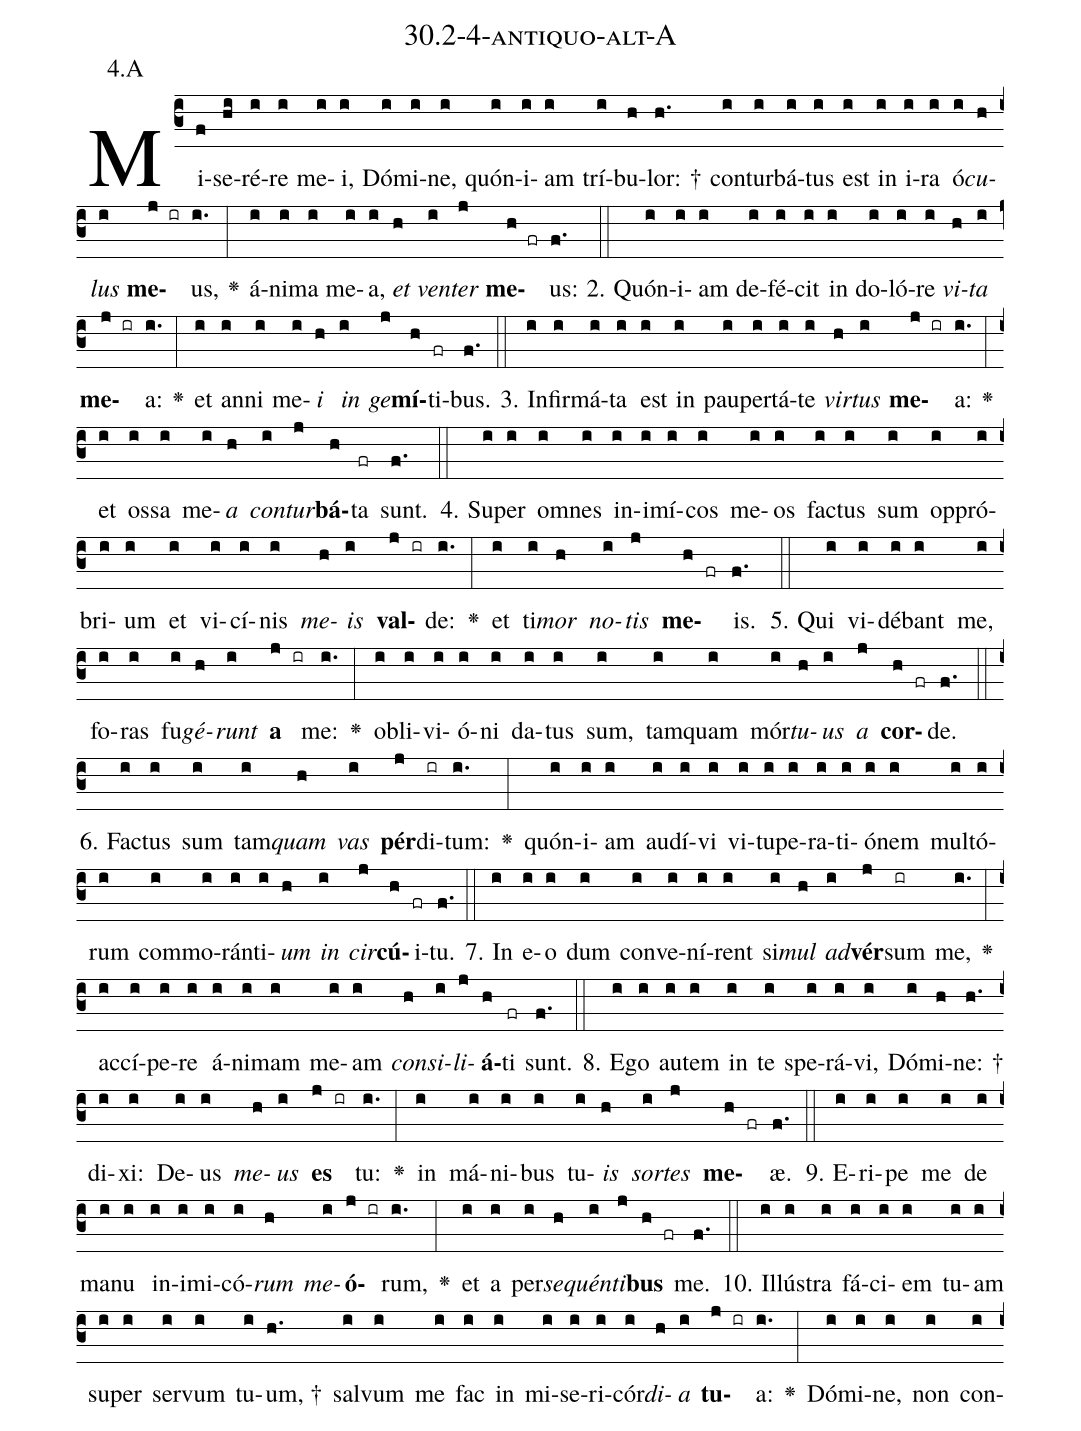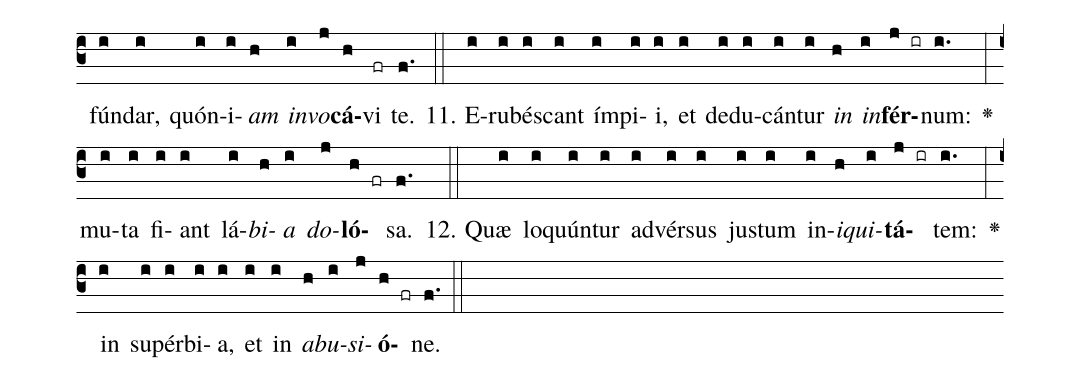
name: 30.2-4-antiquo-alt-A;
annotation: 4.A;
%%
(c3)Mi(f)se(hi)ré(i)re(i) me(i)i,(i) Dó(i)mi(i)ne,(i) quón(i)i(i)am(i) trí(i)bu(h)lor: †(h.) con(i)tur(i)bá(i)tus(i) est(i) in(i) i(i)ra(i) ó(i)<i>cu</i>(h)<i>lus</i>(i) <b>me</b>(j ir)us,(i.) <v>\greheightstar</v>(:) á(i)ni(i)ma(i) me(i)a,(i) <i>et</i>(h) <i>ven</i>(i)<i>ter</i>(j) <b>me</b>(h fr)us:(f.) (::)
2. Quón(i)i(i)am(i) de(i)fé(i)cit(i) in(i) do(i)ló(i)re(i) <i>vi</i>(h)<i>ta</i>(i) <b>me</b>(j ir)a:(i.) <v>\greheightstar</v>(:) et(i) an(i)ni(i) me(i)<i>i</i>(h) <i>in</i>(i) <i>ge</i>(j)<b>mí</b>(h)ti(fr)bus.(f.) (::)
3. In(i)fir(i)má(i)ta(i) est(i) in(i) pau(i)per(i)tá(i)te(i) <i>vir</i>(h)<i>tus</i>(i) <b>me</b>(j ir)a:(i.) <v>\greheightstar</v>(:) et(i) os(i)sa(i) me(i)<i>a</i>(h) <i>con</i>(i)<i>tur</i>(j)<b>bá</b>(h)ta(fr) sunt.(f.) (::)
4. Su(i)per(i) om(i)nes(i) in(i)i(i)mí(i)cos(i) me(i)os(i) fac(i)tus(i) sum(i) op(i)pró(i)bri(i)um(i) et(i) vi(i)cí(i)nis(i) <i>me</i>(h)<i>is</i>(i) <b>val</b>(j ir)de:(i.) <v>\greheightstar</v>(:) et(i) ti(i)<i>mor</i>(h) <i>no</i>(i)<i>tis</i>(j) <b>me</b>(h fr)is.(f.) (::)
5. Qui(i) vi(i)dé(i)bant(i) me,(i) fo(i)ras(i) fu(i)<i>gé</i>(h)<i>runt</i>(i) <b>a</b>(j ir) me:(i.) <v>\greheightstar</v>(:) ob(i)li(i)vi(i)ó(i)ni(i) da(i)tus(i) sum,(i) tam(i)quam(i) mór(i)<i>tu</i>(h)<i>us</i>(i) <i>a</i>(j) <b>cor</b>(h fr)de.(f.) (::)
6. Fac(i)tus(i) sum(i) tam(i)<i>quam</i>(h) <i>vas</i>(i) <b>pér</b>(j)di(ir)tum:(i.) <v>\greheightstar</v>(:) quón(i)i(i)am(i) au(i)dí(i)vi(i) vi(i)tu(i)pe(i)ra(i)ti(i)ó(i)nem(i) mul(i)tó(i)rum(i) com(i)mo(i)rán(i)ti(i)<i>um</i>(h) <i>in</i>(i) <i>cir</i>(j)<b>cú</b>(h)i(fr)tu.(f.) (::)
7. In(i) e(i)o(i) dum(i) con(i)ve(i)ní(i)rent(i) si(i)<i>mul</i>(h) <i>ad</i>(i)<b>vér</b>(j)sum(ir) me,(i.) <v>\greheightstar</v>(:) ac(i)cí(i)pe(i)re(i) á(i)ni(i)mam(i) me(i)am(i) <i>con</i>(h)<i>si</i>(i)<i>li</i>(j)<b>á</b>(h)ti(fr) sunt.(f.) (::)
8. E(i)go(i) au(i)tem(i) in(i) te(i) spe(i)rá(i)vi,(i) Dó(i)mi(h)ne: †(h.) di(i)xi:(i) De(i)us(i) <i>me</i>(h)<i>us</i>(i) <b>es</b>(j ir) tu:(i.) <v>\greheightstar</v>(:) in(i) má(i)ni(i)bus(i) tu(i)<i>is</i>(h) <i>sor</i>(i)<i>tes</i>(j) <b>me</b>(h fr)æ.(f.) (::)
9. E(i)ri(i)pe(i) me(i) de(i) ma(i)nu(i) in(i)i(i)mi(i)có(i)<i>rum</i>(h) <i>me</i>(i)<b>ó</b>(j ir)rum,(i.) <v>\greheightstar</v>(:) et(i) a(i) per(i)<i>se</i>(h)<i>quén</i>(i)<i>ti</i>(j)<b>bus</b>(h fr) me.(f.) (::)
10. Il(i)lús(i)tra(i) fá(i)ci(i)em(i) tu(i)am(i) su(i)per(i) ser(i)vum(i) tu(i)um, †(h.) sal(i)vum(i) me(i) fac(i) in(i) mi(i)se(i)ri(i)cór(i)<i>di</i>(h)<i>a</i>(i) <b>tu</b>(j ir)a:(i.) <v>\greheightstar</v>(:) Dó(i)mi(i)ne,(i) non(i) con(i)fún(i)dar,(i) quón(i)i(i)<i>am</i>(h) <i>in</i>(i)<i>vo</i>(j)<b>cá</b>(h)vi(fr) te.(f.) (::)
11. E(i)ru(i)bés(i)cant(i) ím(i)pi(i)i,(i) et(i) de(i)du(i)cán(i)tur(i) <i>in</i>(h) <i>in</i>(i)<b>fér</b>(j ir)num:(i.) <v>\greheightstar</v>(:) mu(i)ta(i) fi(i)ant(i) lá(i)<i>bi</i>(h)<i>a</i>(i) <i>do</i>(j)<b>ló</b>(h fr)sa.(f.) (::)
12. Quæ(i) lo(i)quún(i)tur(i) ad(i)vér(i)sus(i) jus(i)tum(i) in(i)<i>i</i>(h)<i>qui</i>(i)<b>tá</b>(j ir)tem:(i.) <v>\greheightstar</v>(:) in(i) su(i)pér(i)bi(i)a,(i) et(i) in(i) <i>ab</i>(h)<i>u</i>(i)<i>si</i>(j)<b>ó</b>(h fr)ne.(f.) (::)
